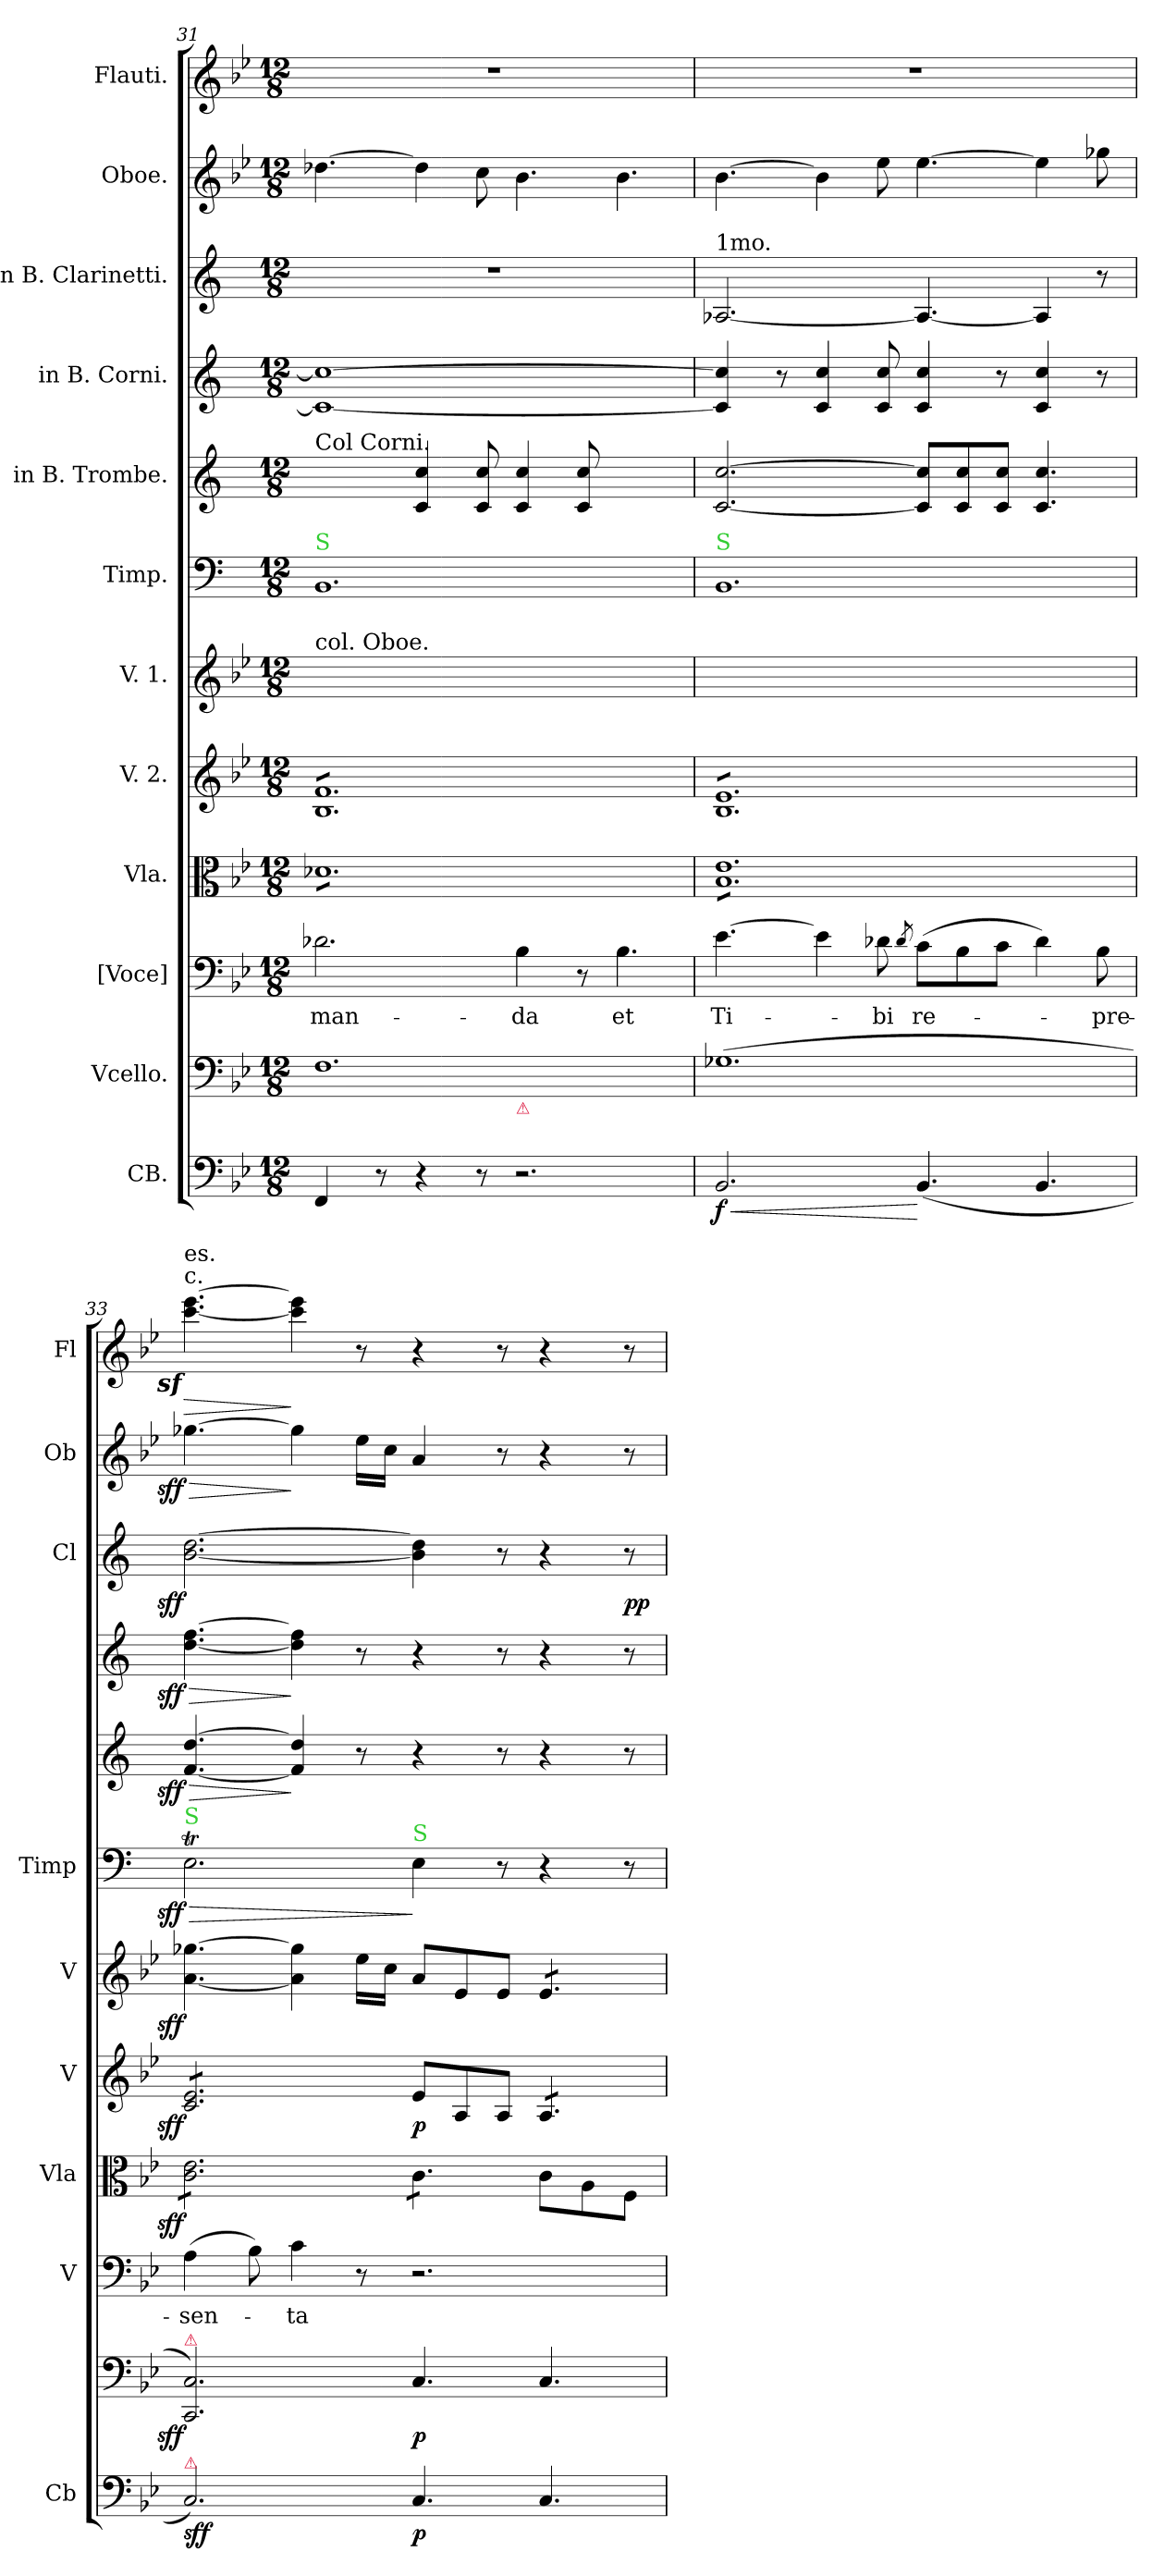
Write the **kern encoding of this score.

**kern	**dynam	**kern	**dynam	**kern	**text	**kern	**dynam	**kern	**dynam	**kern	**dynam	**kern	**dynam	**kern	**dynam	**kern	**dynam	**kern	**dynam	**kern	**dynam	**kern	**dynam
*part12	*part12	*part11	*part11	*part10	*part10	*part9	*part9	*part8	*part8	*part7	*part7	*part6	*part6	*part5	*part5	*part4	*part4	*part3	*part3	*part2	*part2	*part1	*part1
*staff12	*staff12	*staff11	*staff11	*staff10	*staff10	*staff9	*staff9	*staff8	*staff8	*staff7	*staff7	*staff6	*staff6	*staff5	*staff5	*staff4	*staff4	*staff3	*staff3	*staff2	*staff2	*staff1	*staff1
*I"CB.	*	*I"Vcello.	*	*I"[Voce]	*	*I"Vla.	*	*I"V. 2.	*	*I"V. 1.	*	*I"Timp.	*	*I"in B. Trombe.	*	*I"in B. Corni.	*	*I"in B. Clarinetti.	*	*I"Oboe.	*	*I"Flauti.	*
*I'Cb	*	*	*	*I'V	*	*I'Vla	*	*I'V	*	*I'V	*	*I'Timp	*	*	*	*	*	*I'Cl	*	*I'Ob	*	*I'Fl	*
*clefF4	*	*clefF4	*	*clefF4	*	*clefC3	*	*clefG2	*	*clefG2	*	*clefF4	*	*clefG2	*	*clefG2	*	*clefG2	*	*clefG2	*	*clefG2	*
*	*	*	*	*	*	*	*	*	*	*	*	*	*	*ITrd1c2	*	*ITrd1c2	*	*ITrd1c2	*	*	*	*	*
*k[b-e-]	*	*k[b-e-]	*	*k[b-e-]	*	*k[b-e-]	*	*k[b-e-]	*	*k[b-e-]	*	*k[]	*	*k[b-e-]	*	*k[b-e-]	*	*k[b-e-]	*	*k[b-e-]	*	*k[b-e-]	*
*M12/8	*	*M12/8	*	*M12/8	*	*M12/8	*	*M12/8	*	*M12/8	*	*M12/8	*	*M12/8	*	*M12/8	*	*M12/8	*	*M12/8	*	*M12/8	*
=31	=31	=31	=31	=31	=31	=31	=31	=31	=31	=31	=31	=31	=31	=31	=31	=31	=31	=31	=31	=31	=31	=31	=31
!	!	!	!	!	!	!	!	!	!	!	!	!	!	!LO:TX:a:t=Col Corni.	!	!	!	!	!	!	!	!	!
!	!	!	!	!	!	!	!	!	!	!	!	!LO:TX:a:color=limegreen:t=S	!	!	!	!	!	!	!	!	!	!	!
!	!	!	!	!	!	!	!	!	!	!LO:TX:a:t=col. Oboe.	!	!	!	!	!	!	!	!	!	!	!	!	!
!	!	!	!	!	!	!	!	!	!	!	!	!	!	!	!	!LO:N:vis=1	!	!	!	!	!	!	!
*	*	*^	*	*	*	*	*	*	*	*	*	*	*	*	*	*	*	*	*	*	*	*	*
*	*	*	*	*	*	*	*tremolo	*	*	*	*	*	*	*	*	*	*	*	*	*	*	*	*	*
*	*	*	*	*	*	*	*	*	*tremolo	*	*	*	*	*	*	*	*	*	*	*	*	*	*	*
4FF/	.	1.F	2.ryy	.	2.d-X\	-man-	8d-X\L	.	8B-/ 8f/L	.	[4.dd-X\yy	.	1.BB	.	4B-yy]/ 4b-yy]/	.	1.B-i_ 1.b-i_	.	1.r	.	[4.dd-X\	.	1.r	.
.	.	.	.	.	.	.	8d-X\	.	8B-/ 8f/	.	.	.	.	.	.	.	.	.	.	.	.	.	.	.
8r	.	.	.	.	.	.	8d-X\	.	8B-/ 8f/	.	.	.	.	.	8ryy	.	.	.	.	.	.	.	.	.
4r	.	.	.	.	.	.	8d-X\	.	8B-/ 8f/	.	4dd-\yy]	.	.	.	4B-i/ 4b-i/	.	.	.	.	.	4dd-\]	.	.	.
.	.	.	.	.	.	.	8d-X\	.	8B-/ 8f/	.	.	.	.	.	.	.	.	.	.	.	.	.	.	.
8r	.	.	.	.	.	.	8d-X\	.	8B-/ 8f/	.	8cc\yy	.	.	.	8B-i/ 8b-i/	.	.	.	.	.	8cc\	.	.	.
!	!	!	!LO:TX:b:color=crimson:t=⚠	!	!	!	!	!	!	!	!	!	!	!	!	!	!	!	!	!	!	!	!	!
2.r	.	.	2.ryy	.	4B-\	-da	8d-X\	.	8B-/ 8f/	.	4.b-\yy	.	.	.	4B-i/ 4b-i/	.	.	.	.	.	4.b-\	.	.	.
.	.	.	.	.	.	.	8d-X\	.	8B-/ 8f/	.	.	.	.	.	.	.	.	.	.	.	.	.	.	.
.	.	.	.	.	8r	.	8d-X\	.	8B-/ 8f/	.	.	.	.	.	8B-i/ 8b-i/	.	.	.	.	.	.	.	.	.
.	.	.	.	.	4.B-\	et	8d-X\	.	8B-/ 8f/	.	4.b-\yy	.	.	.	4.ryy	.	.	.	.	.	4.b-\	.	.	.
.	.	.	.	.	.	.	8d-X\	.	8B-/ 8f/	.	.	.	.	.	.	.	.	.	.	.	.	.	.	.
.	.	.	.	.	.	.	8d-X\J	.	8B-/ 8f/J	.	.	.	.	.	.	.	.	.	.	.	.	.	.	.
=32	=32	=32	=32	=32	=32	=32	=32	=32	=32	=32	=32	=32	=32	=32	=32	=32	=32	=32	=32	=32	=32	=32	=32	=32
!	!	!	!	!	!	!	!	!	!	!	!	!	!	!	!	!	!	!	!LO:TX:a:t=1mo.	!	!	!	!	!
!	!	!	!	!	!	!	!	!	!	!	!	!	!LO:TX:a:color=limegreen:t=S	!	!	!	!	!	!	!	!	!	!	!
!	!LO:HP:b	!	!	!	!	!	!	!	!	!	!	!	!	!	!	!	!	!	!	!	!	!	!	!
*	*	*v	*v	*	*	*	*	*	*	*	*	*	*	*	*	*	*	*	*	*	*	*	*	*
2.BB-/	< f	(1.G-X	.	[4.e-\	Ti-	8B-\ 8e-\L	.	8B-/ 8e-/L	.	[4.b-\yy	.	1.BB	.	[2.B-i/ [2.b-i/	.	4B-]/ 4b-]/	.	[2.G-X/	.	[4.b-\	.	1.r	.
.	.	.	.	.	.	8B-\ 8e-\	.	8B-/ 8e-/	.	.	.	.	.	.	.	.	.	.	.	.	.	.	.
.	.	.	.	.	.	8B-\ 8e-\	.	8B-/ 8e-/	.	.	.	.	.	.	.	8r	.	.	.	.	.	.	.
.	.	.	.	4e-\]	.	8B-\ 8e-\	.	8B-/ 8e-/	.	4b-\yy]	.	.	.	.	.	4B-/ 4b-/	.	.	.	4b-\]	.	.	.
.	.	.	.	.	.	8B-\ 8e-\	.	8B-/ 8e-/	.	.	.	.	.	.	.	.	.	.	.	.	.	.	.
.	.	.	.	8d-X\	-bi	8B-\ 8e-\	.	8B-/ 8e-/	.	8ee-\yy	.	.	.	.	.	8B-/ 8b-/	.	.	.	8ee-\	.	.	.
.	.	.	.	8qd-/	.	.	.	.	.	.	.	.	.	.	.	.	.	.	.	.	.	.	.
(4.BB-/	[	.	.	(8c\L	re-	8B-\ 8e-\	.	8B-/ 8e-/	.	[4.ee-\yy	.	.	.	8B-i]/ 8b-i]/L	.	4B-/ 4b-/	.	4.G-/_	.	[4.ee-\	.	.	.
.	.	.	.	8B-\	.	8B-\ 8e-\	.	8B-/ 8e-/	.	.	.	.	.	8B-i/ 8b-i/	.	.	.	.	.	.	.	.	.
.	.	.	.	8c\J	.	8B-\ 8e-\	.	8B-/ 8e-/	.	.	.	.	.	8B-i/ 8b-i/J	.	8r	.	.	.	.	.	.	.
4.BB-/	.	.	.	4d-\)	.	8B-\ 8e-\	.	8B-/ 8e-/	.	4ee-\yy]	.	.	.	4.B-i/ 4.b-i/	.	4B-/ 4b-/	.	4G-/]	.	4ee-\]	.	.	.
.	.	.	.	.	.	8B-\ 8e-\	.	8B-/ 8e-/	.	.	.	.	.	.	.	.	.	.	.	.	.	.	.
.	.	.	.	8B-\	-pre-	8B-\ 8e-\J	.	8B-/ 8e-/J	.	8gg-X\yy	.	.	.	.	.	8r	.	8r	.	8gg-X\	.	.	.
=33	=33	=33	=33	=33	=33	=33	=33	=33	=33	=33	=33	=33	=33	=33	=33	=33	=33	=33	=33	=33	=33	=33	=33
!	!	!	!	!	!	!	!	!	!	!	!	!	!	!	!	!	!	!	!	!	!	!LO:TX:a:t=c.	!
!	!	!	!	!	!	!	!	!	!	!	!	!	!	!	!	!	!	!	!	!	!	!LO:TX:a:t=es.	!
!	!	!	!	!	!	!	!	!	!	!	!	!LO:TX:a:color=limegreen:t=S	!	!	!	!	!	!	!	!	!	!	!
!	!	!LO:TX:a:color=crimson:t=⚠	!	!	!	!	!	!	!	!	!	!	!	!	!	!	!	!	!	!	!	!	!
!LO:TX:a:color=crimson:t=⚠	!	!	!	!	!	!	!	!	!	!	!	!	!	!	!	!	!	!	!	!	!	!	!
!	!	!	!LO:DY:rj	!	!	!	!LO:DY:rj	!	!LO:DY:rj	!	!LO:DY:rj	!	!LO:HP:b	!	!LO:HP:b	!	!LO:HP:b	!	!	!	!LO:HP:b	!LO:DY:rj	!LO:HP:b
!	!	!	!	!	!	!	!	!	!	!	!	!	!LO:DY:n=1:rj	!	!LO:DY:n=1:rj	!	!LO:DY:n=1:rj	!	!LO:DY:rj	!	!LO:DY:n=1:rj	!	!
2.C/)	sff.	2.CC/ 2.C/)	sff.	(4Aj\	-sen-	8c\ 8e-\L	sff	8c/ 8e-/L	sff	[4.a\ [4.gg-X\	sff	2.Et\	> sff.	[4.e-/ [4.cc/	> sff	[4.cc\ [4.ee-\	> sff	[2.a\ [2.cc\	sff.	[4.gg-X\	> sff.	[4.cccz\ [4.eee-z\	>
.	.	.	.	.	.	8c\ 8e-\	.	8c/ 8e-/	.	.	.	.	.	.	.	.	.	.	.	.	.	.	.
.	.	.	.	8B-j\)	.	8c\ 8e-\	.	8c/ 8e-/	.	.	.	.	.	.	.	.	.	.	.	.	.	.	.
.	.	.	.	4cj\	-ta	8c\ 8e-\	.	8c/ 8e-/	.	4a]\ 4gg-]\	.	.	.	4e-]/ 4cc]/	]	4cc]\ 4ee-]\	]	.	.	4gg-\]	]	4ccc]\ 4eee-]\	]
.	.	.	.	.	.	8c\ 8e-\	.	8c/ 8e-/	.	.	.	.	.	.	.	.	.	.	.	.	.	.	.
.	.	.	.	8r	.	8c\ 8e-\J	.	8c/ 8e-/J	.	16ee-\LL	.	.	.	8r	.	8r	.	.	.	16ee-\LL	.	8r	.
*	*	*	*	*	*	*	*	*Xtremolo	*	*	*	*	*	*	*	*	*	*	*	*	*	*	*
.	.	.	.	.	.	.	.	.	.	16cc\JJ	.	.	.	.	.	.	.	.	.	16cc\JJ	.	.	.
!	!	!	!	!	!	!	!	!	!	!	!	!LO:TX:a:color=limegreen:t=S	!	!	!	!	!	!	!	!	!	!	!
4.C/	p	4.C/	p	2.r	.	8c\L	.	8e-/L	p	8a/L	.	4E\	]	4r	.	4r	.	4a]\ 4cc]\	.	4a/	.	4r	.
.	.	.	.	.	.	8c\	.	8A/	.	8e-/	.	.	.	.	.	.	.	.	.	.	.	.	.
.	.	.	.	.	.	8c\J	.	8A/J	.	8e-/J	.	8r	.	8r	.	8r	.	8r	.	8r	.	8r	.
*	*	*	*	*	*	*Xtremolo	*	*	*	*	*	*	*	*	*	*	*	*	*	*	*	*	*
*	*	*	*	*	*	*	*	*tremolo	*	*	*	*	*	*	*	*	*	*	*	*	*	*	*
*	*	*	*	*	*	*	*	*	*	*tremolo	*	*	*	*	*	*	*	*	*	*	*	*	*
4.C/	.	4.C/	.	.	.	8c\L	.	8A/L	.	8e-/L	.	4r	.	4r	.	4r	.	4r	.	4r	.	4r	.
.	.	.	.	.	.	8A\	.	8A/	.	8e-/	.	.	.	.	.	.	.	.	.	.	.	.	.
.	.	.	.	.	.	8F\J	.	8A/J	.	8e-/J	.	8r	.	8r	.	8r	.	8r	pp	8r	.	8r	.
*	*	*	*	*	*	*	*	*	*	*Xtremolo	*	*	*	*	*	*	*	*	*	*	*	*	*
*	*	*	*	*	*	*	*	*Xtremolo	*	*	*	*	*	*	*	*	*	*	*	*	*	*	*
=	=	=	=	=	=	=	=	=	=	=	=	=	=	=	=	=	=	=	=	=	=	=	=
*-	*-	*-	*-	*-	*-	*-	*-	*-	*-	*-	*-	*-	*-	*-	*-	*-	*-	*-	*-	*-	*-	*-	*-
